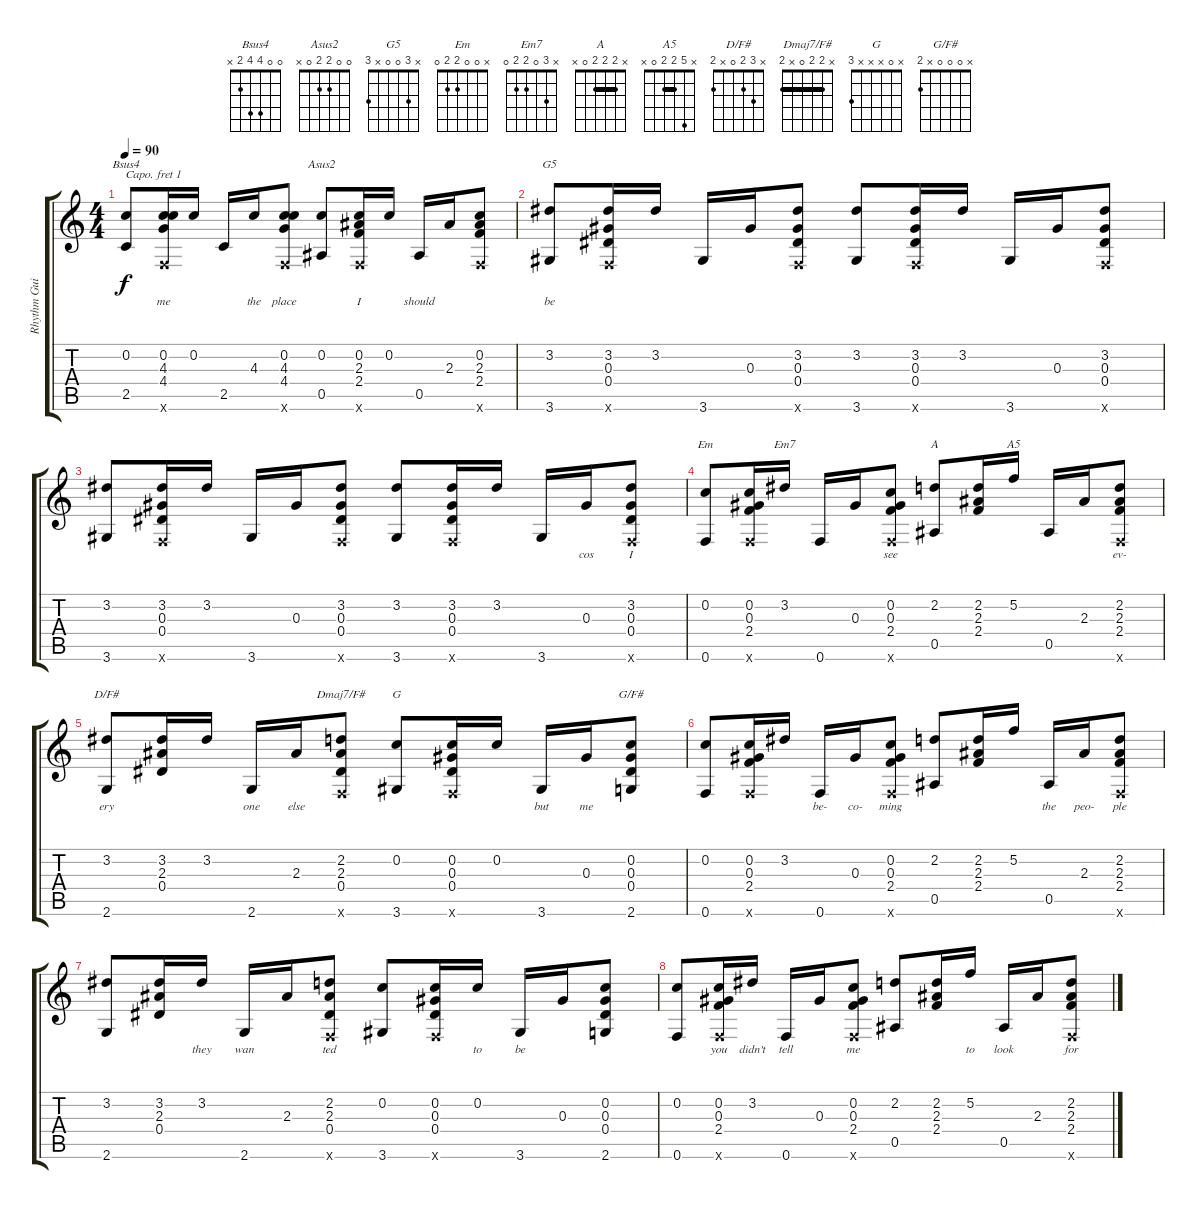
\track ("Rhythm Guitar" "Rhythm Gui") {instrument acousticguitarsteel}
\staff {score tabs}
\capo 1
\tuning (E4 B3 G3 D3 A2 E2) {hide}
\chord ("Bsus4" 0 0 4 4 2 x)
\chord ("Asus2" 0 0 2 2 0 x)
\chord ("G5" x 3 0 0 x 3)
\chord ("Em" x 0 0 2 2 0)
\chord ("Em7" x 3 0 2 2 0)
\chord ("A" x 2 2 2 0 x) {barre 2}
\chord ("A5" x 5 2 2 0 x) {barre 2}
\chord ("D/F#" x 3 2 0 x 2)
\chord ("Dmaj7/F#" x 2 2 0 x 2) {barre 2}
\chord ("G" x 0 x x x 3)
\chord ("G/F#" x 0 0 0 x 2)
\ts (4 4)
\tempo 90
\clef g2
\ks c
(0.2 2.5).8{ch "Bsus4" lyrics (0 "") lyrics (1 "") lyrics (2 "") lyrics (3 "") lyrics (4 "") dy f} (0.2 4.3 4.4 0.6{x}).16{lyrics (0 "me") lyrics (1 "") lyrics (2 "") lyrics (3 "") lyrics (4 "")} 0.2.16{lyrics (0 "") lyrics (1 "") lyrics (2 "") lyrics (3 "") lyrics (4 "")} 2.5.16{lyrics (0 "") lyrics (1 "") lyrics (2 "") lyrics (3 "") lyrics (4 "")} 4.3.16{lyrics (0 "the") lyrics (1 "") lyrics (2 "") lyrics (3 "") lyrics (4 "")} (0.2 4.3 4.4 0.6{x}).8{lyrics (0 "place") lyrics (1 "") lyrics (2 "") lyrics (3 "") lyrics (4 "")} (0.2 0.5).8{ch "Asus2" lyrics (0 "") lyrics (1 "") lyrics (2 "") lyrics (3 "") lyrics (4 "")} (0.2 2.3 2.4 0.6{x}).16{lyrics (0 "I") lyrics (1 "") lyrics (2 "") lyrics (3 "") lyrics (4 "")} 0.2.16{lyrics (0 "") lyrics (1 "") lyrics (2 "") lyrics (3 "") lyrics (4 "")} 0.5.16{lyrics (0 "should") lyrics (1 "") lyrics (2 "") lyrics (3 "") lyrics (4 "")} 2.3.16{lyrics (0 "") lyrics (1 "") lyrics (2 "") lyrics (3 "") lyrics (4 "")} (0.2 2.3 2.4 0.6{x}).8{lyrics (0 "") lyrics (1 "") lyrics (2 "") lyrics (3 "") lyrics (4 "")} |
(3.2 3.6).8{ch "G5" lyrics (0 "be") lyrics (1 "") lyrics (2 "") lyrics (3 "") lyrics (4 "")} (3.2 0.3 0.4 0.6{x}).16{lyrics (0 "") lyrics (1 "") lyrics (2 "") lyrics (3 "") lyrics (4 "")} 3.2.16{lyrics (0 "") lyrics (1 "") lyrics (2 "") lyrics (3 "") lyrics (4 "")} 3.6.16{lyrics (0 "") lyrics (1 "") lyrics (2 "") lyrics (3 "") lyrics (4 "")} 0.3.16{lyrics (0 "") lyrics (1 "") lyrics (2 "") lyrics (3 "") lyrics (4 "")} (3.2 0.3 0.4 0.6{x}).8{lyrics (0 "") lyrics (1 "") lyrics (2 "") lyrics (3 "") lyrics (4 "")} (3.2 3.6).8{lyrics (0 "") lyrics (1 "") lyrics (2 "") lyrics (3 "") lyrics (4 "")} (3.2 0.3 0.4 0.6{x}).16{lyrics (0 "") lyrics (1 "") lyrics (2 "") lyrics (3 "") lyrics (4 "")} 3.2.16{lyrics (0 "") lyrics (1 "") lyrics (2 "") lyrics (3 "") lyrics (4 "")} 3.6.16{lyrics (0 "") lyrics (1 "") lyrics (2 "") lyrics (3 "") lyrics (4 "")} 0.3.16{lyrics (0 "") lyrics (1 "") lyrics (2 "") lyrics (3 "") lyrics (4 "")} (3.2 0.3 0.4 0.6{x}).8{lyrics (0 "") lyrics (1 "") lyrics (2 "") lyrics (3 "") lyrics (4 "")} |
(3.2 3.6).8{lyrics (0 "") lyrics (1 "") lyrics (2 "") lyrics (3 "") lyrics (4 "")} (3.2 0.3 0.4 0.6{x}).16{lyrics (0 "") lyrics (1 "") lyrics (2 "") lyrics (3 "") lyrics (4 "")} 3.2.16{lyrics (0 "") lyrics (1 "") lyrics (2 "") lyrics (3 "") lyrics (4 "")} 3.6.16{lyrics (0 "") lyrics (1 "") lyrics (2 "") lyrics (3 "") lyrics (4 "")} 0.3.16{lyrics (0 "") lyrics (1 "") lyrics (2 "") lyrics (3 "") lyrics (4 "")} (3.2 0.3 0.4 0.6{x}).8{lyrics (0 "") lyrics (1 "") lyrics (2 "") lyrics (3 "") lyrics (4 "")} (3.2 3.6).8{lyrics (0 "") lyrics (1 "") lyrics (2 "") lyrics (3 "") lyrics (4 "")} (3.2 0.3 0.4 0.6{x}).16{lyrics (0 "") lyrics (1 "") lyrics (2 "") lyrics (3 "") lyrics (4 "")} 3.2.16{lyrics (0 "") lyrics (1 "") lyrics (2 "") lyrics (3 "") lyrics (4 "")} 3.6.16{lyrics (0 "") lyrics (1 "") lyrics (2 "") lyrics (3 "") lyrics (4 "")} 0.3.16{lyrics (0 "cos") lyrics (1 "") lyrics (2 "") lyrics (3 "") lyrics (4 "")} (3.2 0.3 0.4 0.6{x}).8{lyrics (0 "I") lyrics (1 "") lyrics (2 "") lyrics (3 "") lyrics (4 "")} |
(0.2 0.6).8{ch "Em" lyrics (0 "") lyrics (1 "") lyrics (2 "") lyrics (3 "") lyrics (4 "")} (0.2 0.3 2.4 0.6{x}).16{lyrics (0 "") lyrics (1 "") lyrics (2 "") lyrics (3 "") lyrics (4 "")} 3.2.16{ch "Em7" lyrics (0 "") lyrics (1 "") lyrics (2 "") lyrics (3 "") lyrics (4 "")} 0.6.16{lyrics (0 "") lyrics (1 "") lyrics (2 "") lyrics (3 "") lyrics (4 "")} 0.3.16{lyrics (0 "") lyrics (1 "") lyrics (2 "") lyrics (3 "") lyrics (4 "")} (0.2 0.3 2.4 0.6{x}).8{lyrics (0 "see") lyrics (1 "") lyrics (2 "") lyrics (3 "") lyrics (4 "")} (2.2 0.5).8{ch "A" lyrics (0 "") lyrics (1 "") lyrics (2 "") lyrics (3 "") lyrics (4 "")} (2.2 2.3 2.4).16{lyrics (0 "") lyrics (1 "") lyrics (2 "") lyrics (3 "") lyrics (4 "")} 5.2.16{ch "A5" lyrics (0 "") lyrics (1 "") lyrics (2 "") lyrics (3 "") lyrics (4 "")} 0.5.16{lyrics (0 "") lyrics (1 "") lyrics (2 "") lyrics (3 "") lyrics (4 "")} 2.3.16{lyrics (0 "") lyrics (1 "") lyrics (2 "") lyrics (3 "") lyrics (4 "")} (2.2 2.3 2.4 0.6{x}).8{lyrics (0 "ev-") lyrics (1 "") lyrics (2 "") lyrics (3 "") lyrics (4 "")} |
(3.2 2.6).8{ch "D/F#" lyrics (0 "ery") lyrics (1 "") lyrics (2 "") lyrics (3 "") lyrics (4 "")} (3.2 2.3 0.4).16{lyrics (0 "") lyrics (1 "") lyrics (2 "") lyrics (3 "") lyrics (4 "")} 3.2.16{lyrics (0 "") lyrics (1 "") lyrics (2 "") lyrics (3 "") lyrics (4 "")} 2.6.16{lyrics (0 "one") lyrics (1 "") lyrics (2 "") lyrics (3 "") lyrics (4 "")} 2.3.16{lyrics (0 "else") lyrics (1 "") lyrics (2 "") lyrics (3 "") lyrics (4 "")} (2.2 2.3 0.4 0.6{x}).8{ch "Dmaj7/F#" lyrics (0 "") lyrics (1 "") lyrics (2 "") lyrics (3 "") lyrics (4 "")} (0.2 3.6).8{ch "G" lyrics (0 "") lyrics (1 "") lyrics (2 "") lyrics (3 "") lyrics (4 "")} (0.2 0.3 0.4 0.6{x}).16{lyrics (0 "") lyrics (1 "") lyrics (2 "") lyrics (3 "") lyrics (4 "")} 0.2.16{lyrics (0 "") lyrics (1 "") lyrics (2 "") lyrics (3 "") lyrics (4 "")} 3.6.16{lyrics (0 "but") lyrics (1 "") lyrics (2 "") lyrics (3 "") lyrics (4 "")} 0.3.16{lyrics (0 "me") lyrics (1 "") lyrics (2 "") lyrics (3 "") lyrics (4 "")} (0.2 0.3 0.4 2.6).8{ch "G/F#" lyrics (0 "") lyrics (1 "") lyrics (2 "") lyrics (3 "") lyrics (4 "")} |
(0.2 0.6).8{lyrics (0 "") lyrics (1 "") lyrics (2 "") lyrics (3 "") lyrics (4 "")} (0.2 0.3 2.4 0.6{x}).16{lyrics (0 "") lyrics (1 "") lyrics (2 "") lyrics (3 "") lyrics (4 "")} 3.2.16{lyrics (0 "") lyrics (1 "") lyrics (2 "") lyrics (3 "") lyrics (4 "")} 0.6.16{lyrics (0 "be-") lyrics (1 "") lyrics (2 "") lyrics (3 "") lyrics (4 "")} 0.3.16{lyrics (0 "co-") lyrics (1 "") lyrics (2 "") lyrics (3 "") lyrics (4 "")} (0.2 0.3 2.4 0.6{x}).8{lyrics (0 "ming") lyrics (1 "") lyrics (2 "") lyrics (3 "") lyrics (4 "")} (2.2 0.5).8{lyrics (0 "") lyrics (1 "") lyrics (2 "") lyrics (3 "") lyrics (4 "")} (2.2 2.3 2.4).16{lyrics (0 "") lyrics (1 "") lyrics (2 "") lyrics (3 "") lyrics (4 "")} 5.2.16{lyrics (0 "") lyrics (1 "") lyrics (2 "") lyrics (3 "") lyrics (4 "")} 0.5.16{lyrics (0 "the") lyrics (1 "") lyrics (2 "") lyrics (3 "") lyrics (4 "")} 2.3.16{lyrics (0 "peo-") lyrics (1 "") lyrics (2 "") lyrics (3 "") lyrics (4 "")} (2.2 2.3 2.4 0.6{x}).8{lyrics (0 "ple") lyrics (1 "") lyrics (2 "") lyrics (3 "") lyrics (4 "")} |
(3.2 2.6).8{lyrics (0 "") lyrics (1 "") lyrics (2 "") lyrics (3 "") lyrics (4 "")} (3.2 2.3 0.4).16{lyrics (0 "") lyrics (1 "") lyrics (2 "") lyrics (3 "") lyrics (4 "")} 3.2.16{lyrics (0 "they") lyrics (1 "") lyrics (2 "") lyrics (3 "") lyrics (4 "")} 2.6.16{lyrics (0 "wan") lyrics (1 "") lyrics (2 "") lyrics (3 "") lyrics (4 "")} 2.3.16{lyrics (0 "") lyrics (1 "") lyrics (2 "") lyrics (3 "") lyrics (4 "")} (2.2 2.3 0.4 0.6{x}).8{lyrics (0 "ted") lyrics (1 "") lyrics (2 "") lyrics (3 "") lyrics (4 "")} (0.2 3.6).8{lyrics (0 "") lyrics (1 "") lyrics (2 "") lyrics (3 "") lyrics (4 "")} (0.2 0.3 0.4 0.6{x}).16{lyrics (0 "") lyrics (1 "") lyrics (2 "") lyrics (3 "") lyrics (4 "")} 0.2.16{lyrics (0 "to") lyrics (1 "") lyrics (2 "") lyrics (3 "") lyrics (4 "")} 3.6.16{lyrics (0 "be") lyrics (1 "") lyrics (2 "") lyrics (3 "") lyrics (4 "")} 0.3.16{lyrics (0 "") lyrics (1 "") lyrics (2 "") lyrics (3 "") lyrics (4 "")} (0.2 0.3 0.4 2.6).8{lyrics (0 "") lyrics (1 "") lyrics (2 "") lyrics (3 "") lyrics (4 "")} |
(0.2 0.6).8{lyrics (0 "") lyrics (1 "") lyrics (2 "") lyrics (3 "") lyrics (4 "")} (0.2 0.3 2.4 0.6{x}).16{lyrics (0 "you") lyrics (1 "") lyrics (2 "") lyrics (3 "") lyrics (4 "")} 3.2.16{lyrics (0 "didn't") lyrics (1 "") lyrics (2 "") lyrics (3 "") lyrics (4 "")} 0.6.16{lyrics (0 "tell") lyrics (1 "") lyrics (2 "") lyrics (3 "") lyrics (4 "")} 0.3.16{lyrics (0 "") lyrics (1 "") lyrics (2 "") lyrics (3 "") lyrics (4 "")} (0.2 0.3 2.4 0.6{x}).8{lyrics (0 "me") lyrics (1 "") lyrics (2 "") lyrics (3 "") lyrics (4 "")} (2.2 0.5).8{lyrics (0 "") lyrics (1 "") lyrics (2 "") lyrics (3 "") lyrics (4 "")} (2.2 2.3 2.4).16{lyrics (0 "") lyrics (1 "") lyrics (2 "") lyrics (3 "") lyrics (4 "")} 5.2.16{lyrics (0 "to") lyrics (1 "") lyrics (2 "") lyrics (3 "") lyrics (4 "")} 0.5.16{lyrics (0 "look") lyrics (1 "") lyrics (2 "") lyrics (3 "") lyrics (4 "")} 2.3.16{lyrics (0 "") lyrics (1 "") lyrics (2 "") lyrics (3 "") lyrics (4 "")} (2.2 2.3 2.4 0.6{x}).8{lyrics (0 "for") lyrics (1 "") lyrics (2 "") lyrics (3 "") lyrics (4 "")}
